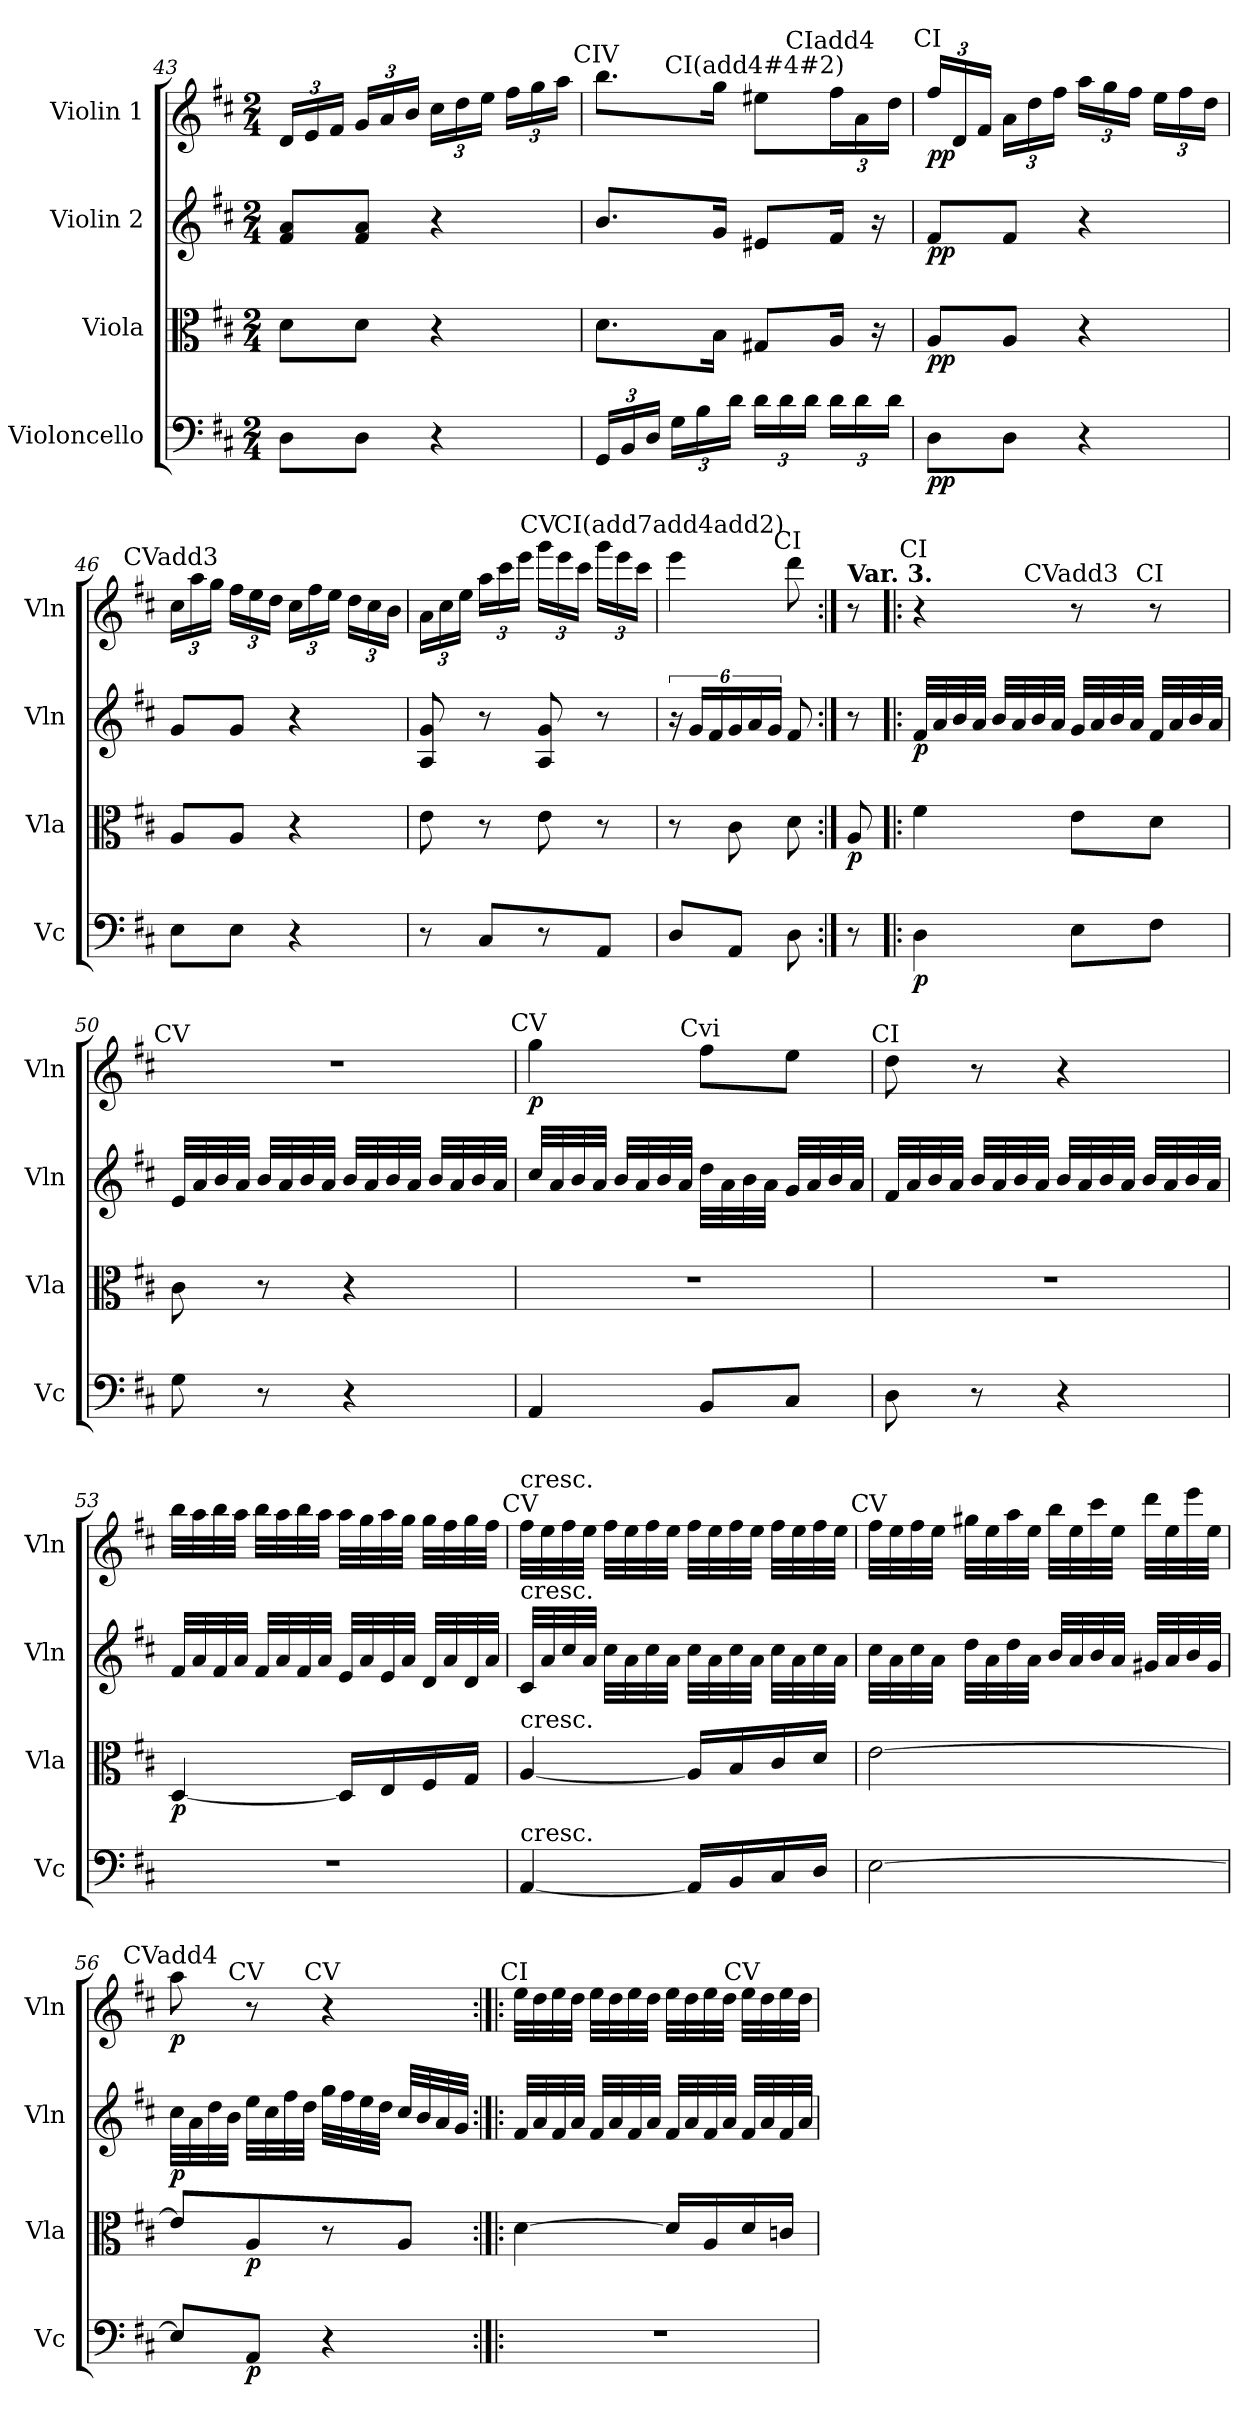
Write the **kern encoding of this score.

**kern	**dynam	**kern	**dynam	**kern	**dynam	**kern	**dynam
*part4	*part4	*part3	*part3	*part2	*part2	*part1	*part1
*staff4	*staff4	*staff3	*staff3	*staff2	*staff2	*staff1	*staff1
*I"Violoncello	*	*I"Viola	*	*I"Violin 2	*	*I"Violin 1	*
*I'Vc	*	*I'Vla	*	*I'Vln	*	*I'Vln	*
*clefF4	*	*clefC3	*	*clefG2	*	*clefG2	*
*k[f#c#]	*	*k[f#c#]	*	*k[f#c#]	*	*k[f#c#]	*
*D:	*	*D:	*	*D:	*	*D:	*
*M2/4	*	*M2/4	*	*M2/4	*	*M2/4	*
*	*	*	*	*	*	*Xbrackettup	*
=43	=43	=43	=43	=43	=43	=43	=43
8D\L	.	8d\L	.	8f#/ 8a/L	.	24d/LL	.
.	.	.	.	.	.	24e/	.
.	.	.	.	.	.	24f#/JJ	.
8D\J	.	8d\J	.	8f#/ 8a/J	.	24g/LL	.
.	.	.	.	.	.	24a/	.
.	.	.	.	.	.	24b/JJ	.
4r	.	4r	.	4r	.	24cc#\LL	.
.	.	.	.	.	.	24dd\	.
.	.	.	.	.	.	24ee\JJ	.
.	.	.	.	.	.	24ff#\LL	.
.	.	.	.	.	.	24gg\	.
.	.	.	.	.	.	24aa\JJ	.
!!LO:PB:g=z
=44	=44	=44	=44	=44	=44	=44	=44
*Xbrackettup	*	*	*	*	*	*	*
!	!	!	!	!	!	!LO:TX:a:cj:t=CIV	!
24GG/LL	.	8.d\L	.	8.b/L	.	8.bb\L	.
24BB/	.	.	.	.	.	.	.
24D/JJ	.	.	.	.	.	.	.
24G\LL	.	.	.	.	.	.	.
24B\	.	.	.	.	.	.	.
.	.	16B\Jk	.	16g/Jk	.	16gg\Jk	.
24d\JJ	.	.	.	.	.	.	.
!	!	!	!	!	!	!LO:TX:a:cj:t=CI(add4#4#2)	!
24d\LL	.	8G#X/L	.	8e#X/L	.	8ee#X\L	.
24d\	.	.	.	.	.	.	.
24d\JJ	.	.	.	.	.	.	.
!	!	!	!	!	!	!LO:TX:a:cj:t=CIadd4	!
24d\LL	.	16A/Jk	.	16f#/Jk	.	24ff#\L	.
24d\	.	.	.	.	.	24a\	.
.	.	16r	.	16r	.	.	.
24d\JJ	.	.	.	.	.	24dd\JJ	.
=45	=45	=45	=45	=45	=45	=45	=45
!	!	!	!	!	!	!LO:TX:a:cj:t=CI	!
!	!LO:DY:b	!	!LO:DY:b	!	!LO:DY:b	!	!LO:DY:b
8D\L	pp	8A/L	pp	8f#/L	pp	24ff#/LL	pp
.	.	.	.	.	.	24d/	.
.	.	.	.	.	.	24f#/JJ	.
8D\J	.	8A/J	.	8f#/J	.	24a\LL	.
.	.	.	.	.	.	24dd\	.
.	.	.	.	.	.	24ff#\JJ	.
4r	.	4r	.	4r	.	24aa\LL	.
.	.	.	.	.	.	24gg\	.
.	.	.	.	.	.	24ff#\JJ	.
.	.	.	.	.	.	24ee\LL	.
.	.	.	.	.	.	24ff#\	.
.	.	.	.	.	.	24dd\JJ	.
=46	=46	=46	=46	=46	=46	=46	=46
!	!	!	!	!	!	!LO:TX:a:cj:t=CVadd3	!
8E\L	.	8A/L	.	8g/L	.	24cc#\LL	.
.	.	.	.	.	.	24aa\	.
.	.	.	.	.	.	24gg\JJ	.
8E\J	.	8A/J	.	8g/J	.	24ff#\LL	.
.	.	.	.	.	.	24ee\	.
.	.	.	.	.	.	24dd\JJ	.
4r	.	4r	.	4r	.	24cc#\LL	.
.	.	.	.	.	.	24ff#\	.
.	.	.	.	.	.	24ee\JJ	.
.	.	.	.	.	.	24dd\LL	.
.	.	.	.	.	.	24cc#\	.
.	.	.	.	.	.	24b\JJ	.
!!LO:PB:g=z
=47	=47	=47	=47	=47	=47	=47	=47
8r	.	8e\	.	8A/ 8g/	.	24a\LL	.
.	.	.	.	.	.	24cc#\	.
.	.	.	.	.	.	24ee\JJ	.
8C#/L	.	8r	.	8r	.	24aa\LL	.
.	.	.	.	.	.	24ccc#\	.
.	.	.	.	.	.	24eee\JJ	.
!	!	!	!	!	!	!LO:TX:a:cj:t=CV	!
8r	.	8e\	.	8A/ 8g/	.	24ggg\LL	.
.	.	.	.	.	.	24eee\	.
.	.	.	.	.	.	24ccc#\JJ	.
8AA/J	.	8r	.	8r	.	24ggg\LL	.
.	.	.	.	.	.	24eee\	.
.	.	.	.	.	.	24ccc#\JJ	.
=48	=48	=48	=48	=48	=48	=48	=48
!	!	!	!	!	!	!LO:TX:a:cj:t=CI(add7add4add2)	!
8D/L	.	8r	.	24r	.	4eee\	.
.	.	.	.	24g/LL	.	.	.
.	.	.	.	24f#/	.	.	.
8AA/J	.	8c#\	.	24g/	.	.	.
.	.	.	.	24a/	.	.	.
.	.	.	.	24g/JJ	.	.	.
!	!	!	!	!	!	!LO:TX:a:cj:t=CI	!
8D\	.	8d\	.	8f#/	.	8ddd\	.
=48X6:|!	=48X6:|!	=48X6:|!	=48X6:|!	=48X6:|!	=48X6:|!	=48X6:|!	=48X6:|!
!	!	!	!	!	!	!LO:TX:a:B:t=Var. 3.	!
!	!	!	!LO:DY:b	!	!	!	!
8r	.	8A/	p	8r	.	8r	.
!!LO:LB:g=z
=49!|:	=49!|:	=49!|:	=49!|:	=49!|:	=49!|:	=49!|:	=49!|:
!	!	!	!	!	!	!LO:TX:a:cj:t=CI	!
!	!LO:DY:b	!	!	!	!LO:DY:b	!	!
4D\	p	4f#\	.	32f#/LLL	p	4r	.
.	.	.	.	32a/	.	.	.
.	.	.	.	32b/	.	.	.
.	.	.	.	32a/JJJ	.	.	.
.	.	.	.	32b/LLL	.	.	.
.	.	.	.	32a/	.	.	.
.	.	.	.	32b/	.	.	.
.	.	.	.	32a/JJJ	.	.	.
!	!	!	!	!	!	!LO:TX:a:cj:t=CVadd3	!
8E\L	.	8e\L	.	32g/LLL	.	8r	.
.	.	.	.	32a/	.	.	.
.	.	.	.	32b/	.	.	.
.	.	.	.	32a/JJJ	.	.	.
!	!	!	!	!	!	!LO:TX:a:cj:t=CI	!
8F#\J	.	8d\J	.	32f#/LLL	.	8r	.
.	.	.	.	32a/	.	.	.
.	.	.	.	32b/	.	.	.
.	.	.	.	32a/JJJ	.	.	.
!!LO:PB:g=z
=50	=50	=50	=50	=50	=50	=50	=50
!	!	!	!	!	!	!LO:TX:a:cj:t=CV	!
8G\	.	8c#\	.	32e/LLL	.	2r	.
.	.	.	.	32a/	.	.	.
.	.	.	.	32b/	.	.	.
.	.	.	.	32a/JJJ	.	.	.
8r	.	8r	.	32b/LLL	.	.	.
.	.	.	.	32a/	.	.	.
.	.	.	.	32b/	.	.	.
.	.	.	.	32a/JJJ	.	.	.
4r	.	4r	.	32b/LLL	.	.	.
.	.	.	.	32a/	.	.	.
.	.	.	.	32b/	.	.	.
.	.	.	.	32a/JJJ	.	.	.
.	.	.	.	32b/LLL	.	.	.
.	.	.	.	32a/	.	.	.
.	.	.	.	32b/	.	.	.
.	.	.	.	32a/JJJ	.	.	.
=51	=51	=51	=51	=51	=51	=51	=51
!	!	!	!	!	!	!LO:TX:a:cj:t=CV	!
!	!	!	!	!	!	!	!LO:DY:b
4AA/	.	2r	.	32cc#/LLL	.	4gg\	p
.	.	.	.	32a/	.	.	.
.	.	.	.	32b/	.	.	.
.	.	.	.	32a/JJJ	.	.	.
.	.	.	.	32b/LLL	.	.	.
.	.	.	.	32a/	.	.	.
.	.	.	.	32b/	.	.	.
.	.	.	.	32a/JJJ	.	.	.
!	!	!	!	!	!	!LO:TX:a:cj:t=Cvi	!
8BB/L	.	.	.	32dd\LLL	.	8ff#\L	.
.	.	.	.	32a\	.	.	.
.	.	.	.	32b\	.	.	.
.	.	.	.	32a\JJJ	.	.	.
8C#/J	.	.	.	32g/LLL	.	8ee\J	.
.	.	.	.	32a/	.	.	.
.	.	.	.	32b/	.	.	.
.	.	.	.	32a/JJJ	.	.	.
!!LO:LB:g=z
=52	=52	=52	=52	=52	=52	=52	=52
!	!	!	!	!	!	!LO:TX:a:cj:t=CI	!
8D\	.	2r	.	32f#/LLL	.	8dd\	.
.	.	.	.	32a/	.	.	.
.	.	.	.	32b/	.	.	.
.	.	.	.	32a/JJJ	.	.	.
8r	.	.	.	32b/LLL	.	8r	.
.	.	.	.	32a/	.	.	.
.	.	.	.	32b/	.	.	.
.	.	.	.	32a/JJJ	.	.	.
4r	.	.	.	32b/LLL	.	4r	.
.	.	.	.	32a/	.	.	.
.	.	.	.	32b/	.	.	.
.	.	.	.	32a/JJJ	.	.	.
.	.	.	.	32b/LLL	.	.	.
.	.	.	.	32a/	.	.	.
.	.	.	.	32b/	.	.	.
.	.	.	.	32a/JJJ	.	.	.
=53	=53	=53	=53	=53	=53	=53	=53
!	!	!	!LO:DY:b	!	!	!	!
2r	.	[4D/	p	32f#/LLL	.	32bb\LLL	.
.	.	.	.	32a/	.	32aa\	.
.	.	.	.	32f#/	.	32bb\	.
.	.	.	.	32a/JJJ	.	32aa\JJJ	.
.	.	.	.	32f#/LLL	.	32bb\LLL	.
.	.	.	.	32a/	.	32aa\	.
.	.	.	.	32f#/	.	32bb\	.
.	.	.	.	32a/JJJ	.	32aa\JJJ	.
.	.	16D/LL]	.	32e/LLL	.	32aa\LLL	.
.	.	.	.	32a/	.	32gg\	.
.	.	16E/	.	32e/	.	32aa\	.
.	.	.	.	32a/JJJ	.	32gg\JJJ	.
.	.	16F#/	.	32d/LLL	.	32gg\LLL	.
.	.	.	.	32a/	.	32ff#\	.
.	.	16G/JJ	.	32d/	.	32gg\	.
.	.	.	.	32a/JJJ	.	32ff#\JJJ	.
!!LO:PB:g=z
=54	=54	=54	=54	=54	=54	=54	=54
!	!	!	!	!	!	!LO:TX:a:cj:t=CV	!
!	!	!	!	!	!	!LO:TX:a:t=cresc.	!
!	!	!	!	!LO:TX:a:t=cresc.	!	!	!
!	!	!LO:TX:a:t=cresc.	!	!	!	!	!
!LO:TX:a:t=cresc.	!	!	!	!	!	!	!
[4AA/	.	[4A/	.	32c#/LLL	.	32ff#\LLL	.
.	.	.	.	32a/	.	32ee\	.
.	.	.	.	32cc#/	.	32ff#\	.
.	.	.	.	32a/JJJ	.	32ee\JJJ	.
.	.	.	.	32cc#\LLL	.	32ff#\LLL	.
.	.	.	.	32a\	.	32ee\	.
.	.	.	.	32cc#\	.	32ff#\	.
.	.	.	.	32a\JJJ	.	32ee\JJJ	.
16AA/LL]	.	16A/LL]	.	32cc#\LLL	.	32ff#\LLL	.
.	.	.	.	32a\	.	32ee\	.
16BB/	.	16B/	.	32cc#\	.	32ff#\	.
.	.	.	.	32a\JJJ	.	32ee\JJJ	.
16C#/	.	16c#/	.	32cc#\LLL	.	32ff#\LLL	.
.	.	.	.	32a\	.	32ee\	.
16D/JJ	.	16d/JJ	.	32cc#\	.	32ff#\	.
.	.	.	.	32a\JJJ	.	32ee\JJJ	.
=55	=55	=55	=55	=55	=55	=55	=55
!	!	!	!	!	!	!LO:TX:a:cj:t=CV	!
[2E\	.	[2e\	.	32cc#\LLL	.	32ff#\LLL	.
.	.	.	.	32a\	.	32ee\	.
.	.	.	.	32cc#\	.	32ff#\	.
.	.	.	.	32a\JJJ	.	32ee\JJJ	.
.	.	.	.	32dd\LLL	.	32gg#X\LLL	.
.	.	.	.	32a\	.	32ee\	.
.	.	.	.	32dd\	.	32aa\	.
.	.	.	.	32a\JJJ	.	32ee\JJJ	.
.	.	.	.	32b/LLL	.	32bb\LLL	.
.	.	.	.	32a/	.	32ee\	.
.	.	.	.	32b/	.	32ccc#\	.
.	.	.	.	32a/JJJ	.	32ee\JJJ	.
.	.	.	.	32g#X/LLL	.	32ddd\LLL	.
.	.	.	.	32a/	.	32ee\	.
.	.	.	.	32b/	.	32eee\	.
.	.	.	.	32g#/JJJ	.	32ee\JJJ	.
!!LO:LB:g=z
=56	=56	=56	=56	=56	=56	=56	=56
!	!	!	!	!	!	!LO:TX:a:cj:t=CVadd4	!
!	!	!	!	!	!LO:DY:b	!	!LO:DY:b
8E/L]	.	8e/L]	.	32cc#\LLL	p	8aa\	p
.	.	.	.	32a\	.	.	.
.	.	.	.	32dd\	.	.	.
.	.	.	.	32b\JJJ	.	.	.
!	!	!	!	!	!	!LO:TX:a:cj:t=CV	!
!	!LO:DY:b	!	!LO:DY:b	!	!	!	!
8AA/J	p	8A/	p	32ee\LLL	.	8r	.
.	.	.	.	32cc#\	.	.	.
.	.	.	.	32ff#\	.	.	.
.	.	.	.	32dd\JJJ	.	.	.
!	!	!	!	!	!	!LO:TX:a:cj:t=CV	!
4r	.	8r	.	32gg\LLL	.	4r	.
.	.	.	.	32ff#\	.	.	.
.	.	.	.	32ee\	.	.	.
.	.	.	.	32dd\JJJ	.	.	.
.	.	8A/J	.	32cc#/LLL	.	.	.
.	.	.	.	32b/	.	.	.
.	.	.	.	32a/	.	.	.
.	.	.	.	32g/JJJ	.	.	.
=57:|!|:	=57:|!|:	=57:|!|:	=57:|!|:	=57:|!|:	=57:|!|:	=57:|!|:	=57:|!|:
!	!	!	!	!	!	!LO:TX:a:cj:t=CI	!
2r	.	[4d\	.	32f#/LLL	.	32ee\LLL	.
.	.	.	.	32a/	.	32dd\	.
.	.	.	.	32f#/	.	32ee\	.
.	.	.	.	32a/JJJ	.	32dd\JJJ	.
.	.	.	.	32f#/LLL	.	32ee\LLL	.
.	.	.	.	32a/	.	32dd\	.
.	.	.	.	32f#/	.	32ee\	.
.	.	.	.	32a/JJJ	.	32dd\JJJ	.
.	.	16d/LL]	.	32f#/LLL	.	32ee\LLL	.
.	.	.	.	32a/	.	32dd\	.
.	.	16A/	.	32f#/	.	32ee\	.
.	.	.	.	32a/JJJ	.	32dd\JJJ	.
!	!	!	!	!	!	!LO:TX:a:cj:t=CV	!
.	.	16d/	.	32f#/LLL	.	32ee\LLL	.
.	.	.	.	32a/	.	32dd\	.
.	.	16cn/JJ	.	32f#/	.	32ee\	.
.	.	.	.	32a/JJJ	.	32dd\JJJ	.
=	=	=	=	=	=	=	=
*-	*-	*-	*-	*-	*-	*-	*-
